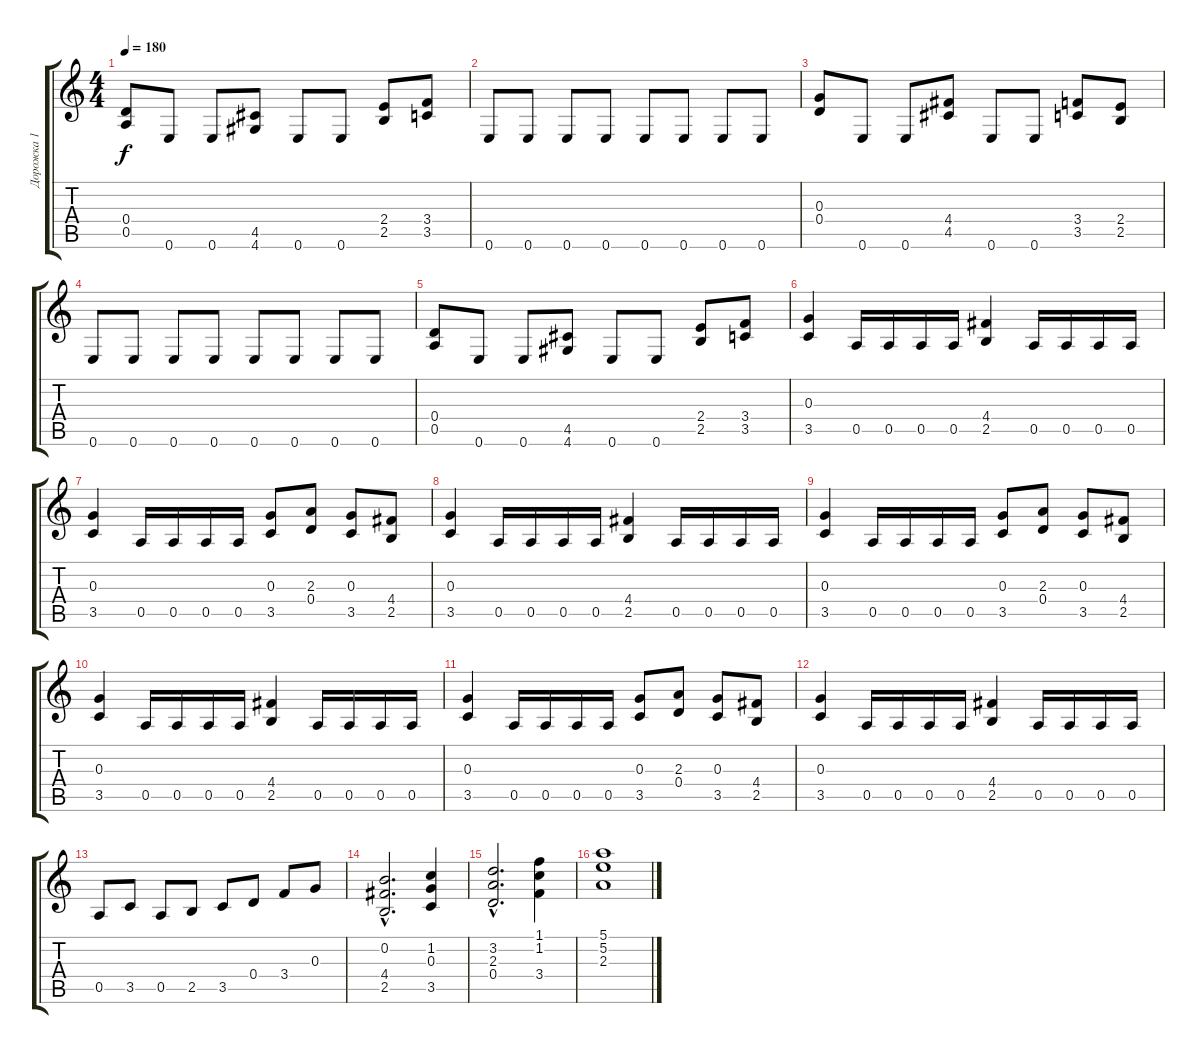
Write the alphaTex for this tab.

\track ("Дорожка 1" "Дорожка 1") {instrument distortionguitar}
\staff {score tabs}
\tuning (E4 B3 G3 D3 A2 E2) {hide}
\ts (4 4)
\tempo 180
\clef g2
\ks c
(0.4 0.5).8{dy f} 0.6.8 0.6.8 (4.5 4.6).8 0.6.8 0.6.8 (2.4 2.5).8 (3.4 3.5).8 |
0.6.8 0.6.8 0.6.8 0.6.8 0.6.8 0.6.8 0.6.8 0.6.8 |
(0.3 0.4).8 0.6.8 0.6.8 (4.4 4.5).8 0.6.8 0.6.8 (3.4 3.5).8 (2.4 2.5).8 |
0.6.8 0.6.8 0.6.8 0.6.8 0.6.8 0.6.8 0.6.8 0.6.8 |
(0.4 0.5).8 0.6.8 0.6.8 (4.5 4.6).8 0.6.8 0.6.8 (2.4 2.5).8 (3.4 3.5).8 |
(0.3 3.5).4 0.5.16 0.5.16 0.5.16 0.5.16 (4.4 2.5).4 0.5.16 0.5.16 0.5.16 0.5.16 |
(0.3 3.5).4 0.5.16 0.5.16 0.5.16 0.5.16 (0.3 3.5).8 (2.3 0.4).8 (0.3 3.5).8 (4.4 2.5).8 |
(0.3 3.5).4 0.5.16 0.5.16 0.5.16 0.5.16 (4.4 2.5).4 0.5.16 0.5.16 0.5.16 0.5.16 |
(0.3 3.5).4 0.5.16 0.5.16 0.5.16 0.5.16 (0.3 3.5).8 (2.3 0.4).8 (0.3 3.5).8 (4.4 2.5).8 |
(0.3 3.5).4 0.5.16 0.5.16 0.5.16 0.5.16 (4.4 2.5).4 0.5.16 0.5.16 0.5.16 0.5.16 |
(0.3 3.5).4 0.5.16 0.5.16 0.5.16 0.5.16 (0.3 3.5).8 (2.3 0.4).8 (0.3 3.5).8 (4.4 2.5).8 |
(0.3 3.5).4 0.5.16 0.5.16 0.5.16 0.5.16 (4.4 2.5).4 0.5.16 0.5.16 0.5.16 0.5.16 |
0.5.8 3.5.8 0.5.8 2.5.8 3.5.8 0.4.8 3.4.8 0.3.8 |
(0.2{hac} 4.4{hac} 2.5{hac}).2{d} (1.2 0.3 3.5).4 |
(3.2{hac} 2.3{hac} 0.4{hac}).2{d} (1.1 1.2 3.4).4 |
(5.1 5.2 2.3).1
